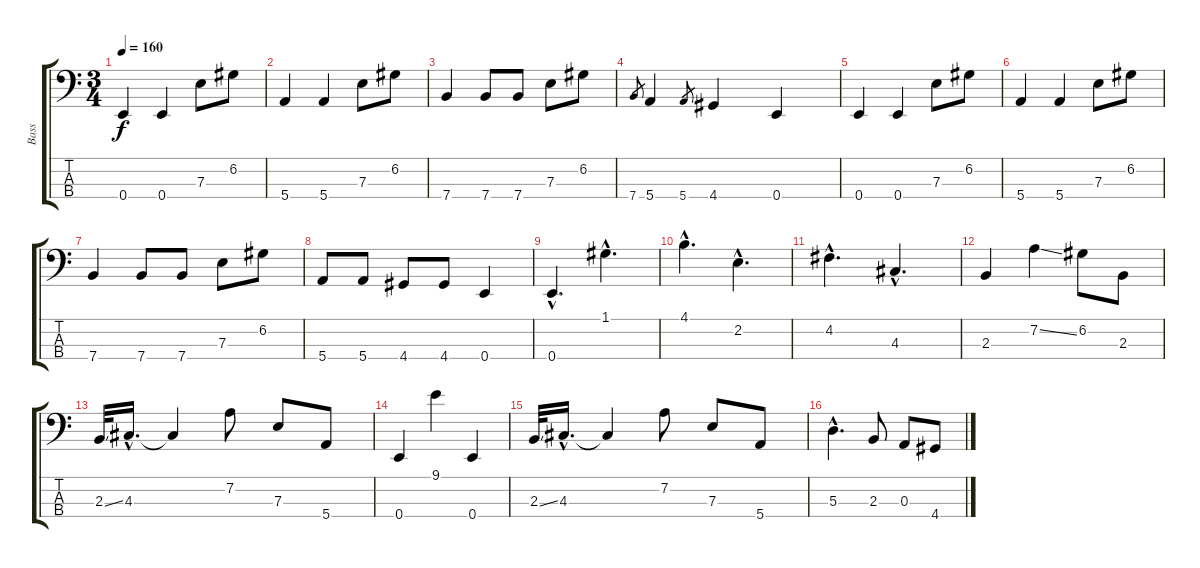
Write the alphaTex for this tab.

\track ("Bass" "Bass") {instrument electricbasspick}
\staff {score tabs}
\tuning (G2 D2 A1 E1) {hide}
\ts (3 4)
\tempo 160
\clef f4
\ks c
0.4.4{dy f} 0.4.4 7.3.8 6.2.8 |
5.4.4 5.4.4 7.3.8 6.2.8 |
7.4.4 7.4.8 7.4.8 7.3.8 6.2.8 |
7.4.8{gr} 5.4.4 5.4.8{gr} 4.4.4 0.4.4 |
0.4.4 0.4.4 7.3.8 6.2.8 |
5.4.4 5.4.4 7.3.8 6.2.8 |
7.4.4 7.4.8 7.4.8 7.3.8 6.2.8 |
5.4.8 5.4.8 4.4.8 4.4.8 0.4.4 |
0.4{hac}.4{d} 1.1{hac}.4{d} |
4.1{hac}.4{d} 2.2{hac}.4{d} |
4.2{hac}.4{d} 4.3{hac}.4{d} |
2.3.4 7.2{ss}.4 6.2.8 2.3.8 |
2.3{ss}.32 4.3{hac}.16{d} 4.3{t}.4 7.2.8 7.3.8 5.4.8 |
0.4.4 9.1.4 0.4.4 |
2.3{ss}.32 4.3{hac}.16{d} 4.3{t}.4 7.2.8 7.3.8 5.4.8 |
5.3{hac}.4{d} 2.3.8 0.3.8 4.4.8
